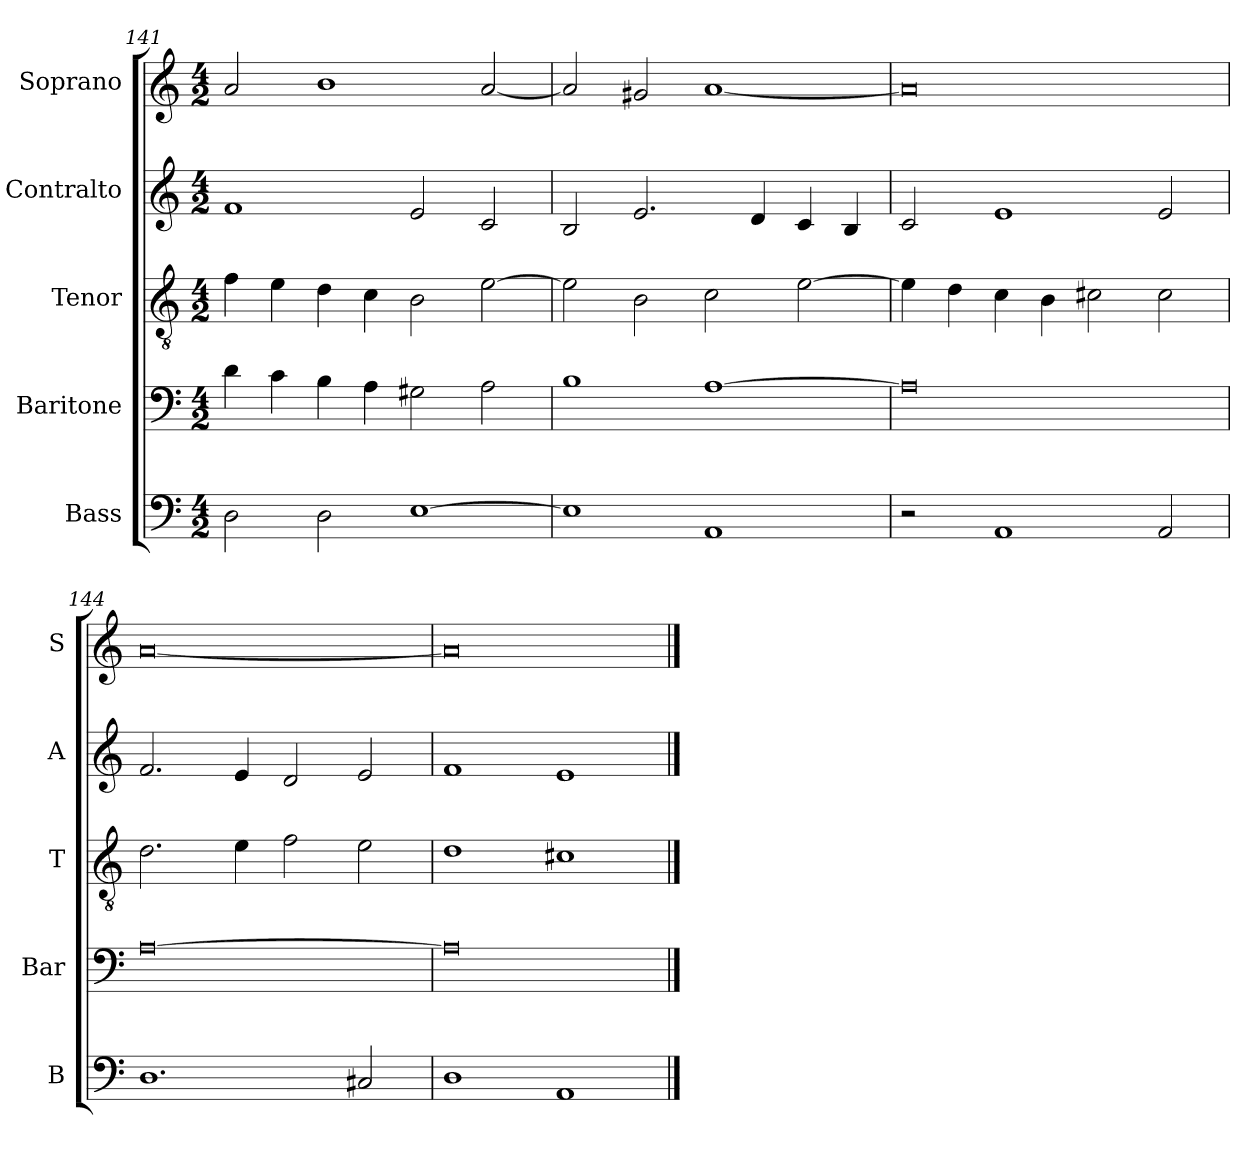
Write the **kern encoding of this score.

**kern	**kern	**kern	**kern	**kern
*part5	*part4	*part3	*part2	*part1
*staff5	*staff4	*staff3	*staff2	*staff1
*I"Bass	*I"Baritone	*I"Tenor	*I"Contralto	*I"Soprano
*I'B	*I'Bar	*I'T	*I'A	*I'S
*clefF4	*clefF4	*clefGv2	*clefG2	*clefG2
*k[]	*k[]	*k[]	*k[]	*k[]
*A:aeo	*A:aeo	*A:aeo	*A:aeo	*A:aeo
*M4/2	*M4/2	*M4/2	*M4/2	*M4/2
=141	=141	=141	=141	=141
2D	4d	4f	1f	2a
.	4c	4e	.	.
2D	4B	4d	.	1b
.	4A	4c	.	.
[1E	2G#X	2B	2e	.
.	2A	[2e	2c	[2a
=142	=142	=142	=142	=142
1E]	1B	2e]	2B	2a]
.	.	2B	2.e	2g#X
1AA	[1A	2c	.	[1a
.	.	.	4d	.
.	.	[2e	4c	.
.	.	.	4B	.
=143	=143	=143	=143	=143
2r	0A]	4e]	2c	0a]
.	.	4d	.	.
1AA	.	4c	1e	.
.	.	4B	.	.
.	.	2c#X	.	.
2AA	.	2c#	2e	.
=144	=144	=144	=144	=144
1.D	[0A	2.d	2.f	[0a
.	.	4e	4e	.
.	.	2f	2d	.
2C#X	.	2e	2e	.
=145	=145	=145	=145	=145
1D	0A]	1d	1f	0a]
1AA	.	1c#X	1e	.
==	==	==	==	==
*-	*-	*-	*-	*-
